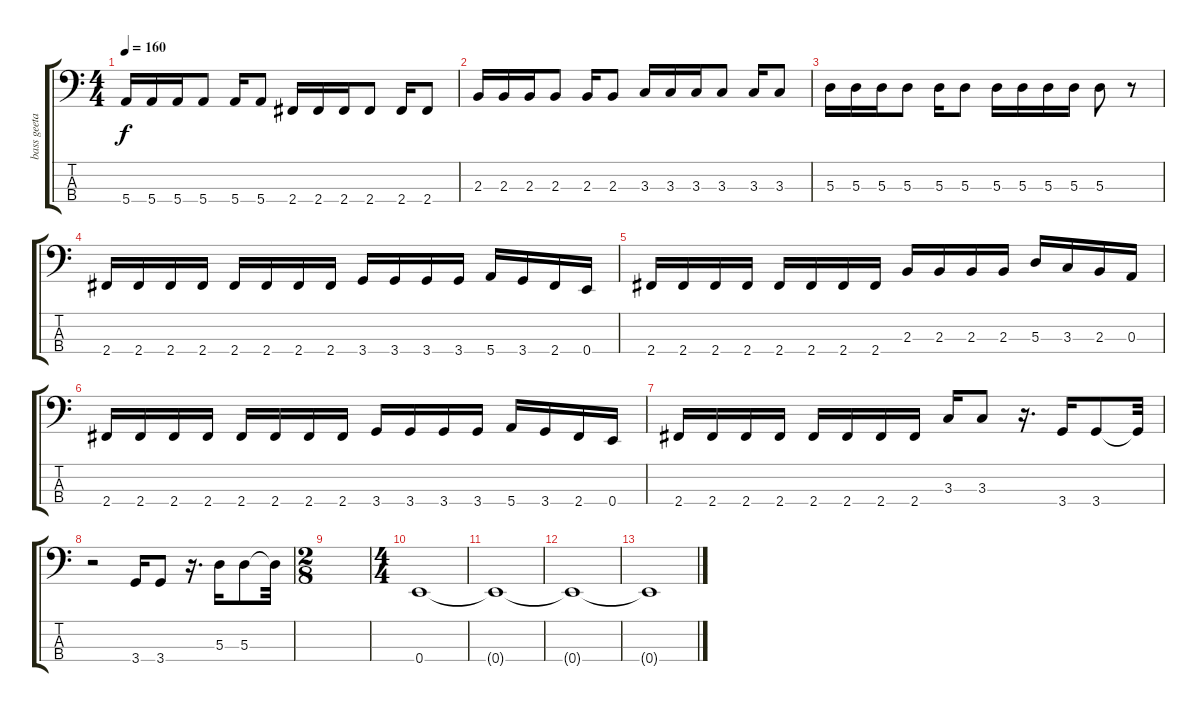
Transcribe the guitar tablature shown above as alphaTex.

\track ("bass geetar" "bass geeta") {instrument electricbasspick}
\staff {score tabs}
\tuning (G2 D2 A1 E1) {hide}
\ts (4 4)
\tempo 160
\clef f4
\ks c
5.4.16{dy f} 5.4.16 5.4.16 5.4.8 5.4.16 5.4.8 2.4.16 2.4.16 2.4.16 2.4.8 2.4.16 2.4.8 |
2.3.16 2.3.16 2.3.16 2.3.8 2.3.16 2.3.8 3.3.16 3.3.16 3.3.16 3.3.8 3.3.16 3.3.8 |
5.3.16 5.3.16 5.3.16 5.3.8 5.3.16 5.3.8 5.3.16 5.3.16 5.3.16 5.3.16 5.3.8 r.8 |
2.4.16 2.4.16 2.4.16 2.4.16 2.4.16 2.4.16 2.4.16 2.4.16 3.4.16 3.4.16 3.4.16 3.4.16 5.4.16 3.4.16 2.4.16 0.4.16 |
2.4.16 2.4.16 2.4.16 2.4.16 2.4.16 2.4.16 2.4.16 2.4.16 2.3.16 2.3.16 2.3.16 2.3.16 5.3.16 3.3.16 2.3.16 0.3.16 |
2.4.16 2.4.16 2.4.16 2.4.16 2.4.16 2.4.16 2.4.16 2.4.16 3.4.16 3.4.16 3.4.16 3.4.16 5.4.16 3.4.16 2.4.16 0.4.16 |
2.4.16 2.4.16 2.4.16 2.4.16 2.4.16 2.4.16 2.4.16 2.4.16 3.3.16 3.3.8 r.16{d} 3.4.16 3.4.8 3.4{t}.32 |
r.2 3.4.16 3.4.8 r.16{d} 5.3.16 5.3.8 5.3{t}.32 |
\ts (2 8)
|
\ts (4 4)
0.4.1 |
0.4{t}.1 |
0.4{t}.1 |
0.4{t}.1
